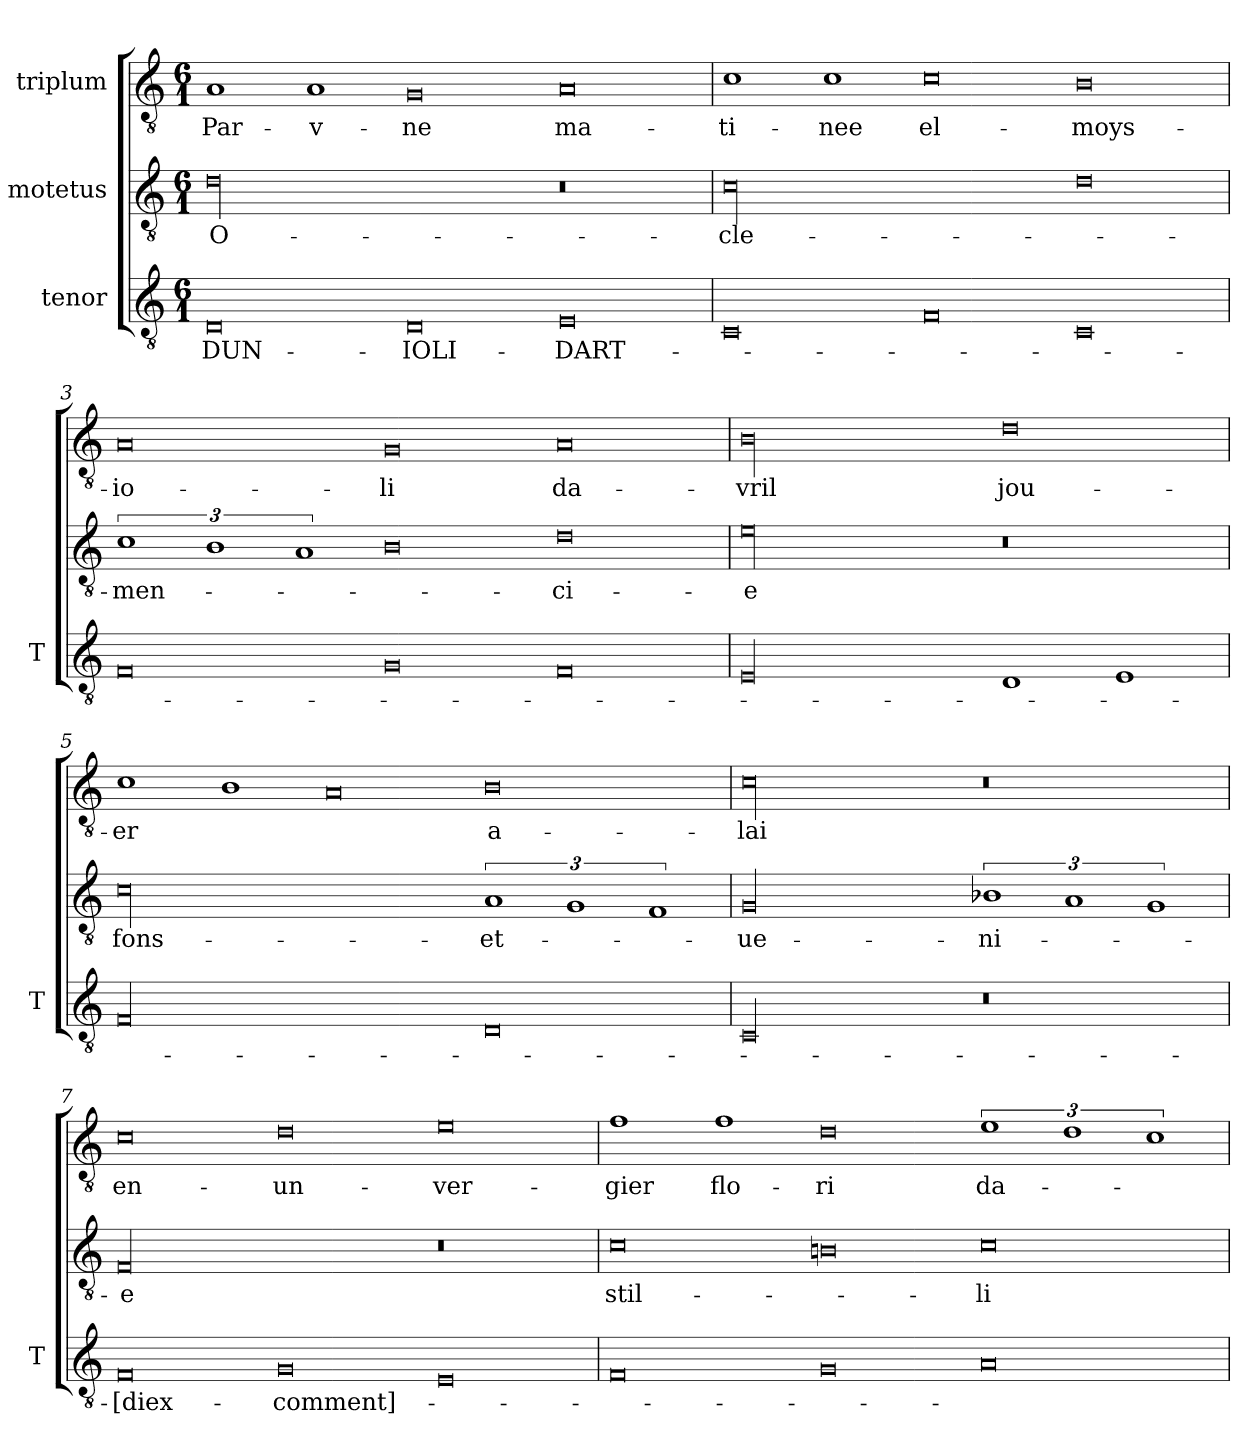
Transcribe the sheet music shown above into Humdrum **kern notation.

**kern	**text	**kern	**text	**kern	**text
*part3	*part3	*part2	*part2	*part1	*part1
*staff3	*staff3	*staff2	*staff2	*staff1	*staff1
*I"tenor	*	*I"motetus	*	*I"triplum	*
*I'T	*	*	*	*	*
*clefGv2	*	*clefGv2	*	*clefGv2	*
*k[]	*	*k[]	*	*k[]	*
*C:	*	*C:	*	*C:	*
*M6/1	*	*M6/1	*	*M6/1	*
=1	=1	=1	=1	=1	=1
0D/	DUN-	00d\	O-	1A/	Par-
.	.	.	.	1A/	v-
0D/	IOLI-	.	.	0G/	-ne
0E/	DART-	0r	.	0A/	ma-
=2	=2	=2	=2	=2	=2
0C/	.	00c\	cle-	1c\	-ti-
.	.	.	.	1c\	-nee
0F/	.	.	.	0c\	el-
0C/	.	0d\	.	0B\	moys-
=3	=3	=3	=3	=3	=3
0F/	.	3%2c\	-men-	0A/	io-
.	.	3%2B\	.	.	.
.	.	3%2A/	.	.	.
0G/	.	0B\	.	0G/	-li
0F/	.	0d\	-ci-	0A/	da-
=4	=4	=4	=4	=4	=4
00E/	.	00e\	-e	00B\	-vril
1D/	.	0r	.	0d\	jou-
1E/	.	.	.	.	.
=5	=5	=5	=5	=5	=5
00F/	.	00c\	fons-	1c\	-er
.	.	.	.	1B\	.
.	.	.	.	0A/	.
0D/	.	3%2A/	et-	0B\	a-
.	.	3%2G/	.	.	.
.	.	3%2F/	.	.	.
=6	=6	=6	=6	=6	=6
00C/	.	00G/	ue-	00c\	-lai
0r	.	3%2B-X\	-ni-	0r	.
.	.	3%2A/	.	.	.
.	.	3%2G/	.	.	.
=7	=7	=7	=7	=7	=7
0F/	[diex-	00F/	-e	0c\	en-
0G/	comment]-	.	.	0d\	un-
0E/	.	0r	.	0e\	ver-
=8	=8	=8	=8	=8	=8
0F/	.	0c\	stil-	1f\	-gier
.	.	.	.	1f\	flo-
0G/	.	0Bn\	.	0d\	-ri
0A/	.	0c\	-li-	3%2e\	da-
.	.	.	.	3%2d\	.
.	.	.	.	3%2c\	.
=	=	=	=	=	=
*-	*-	*-	*-	*-	*-
